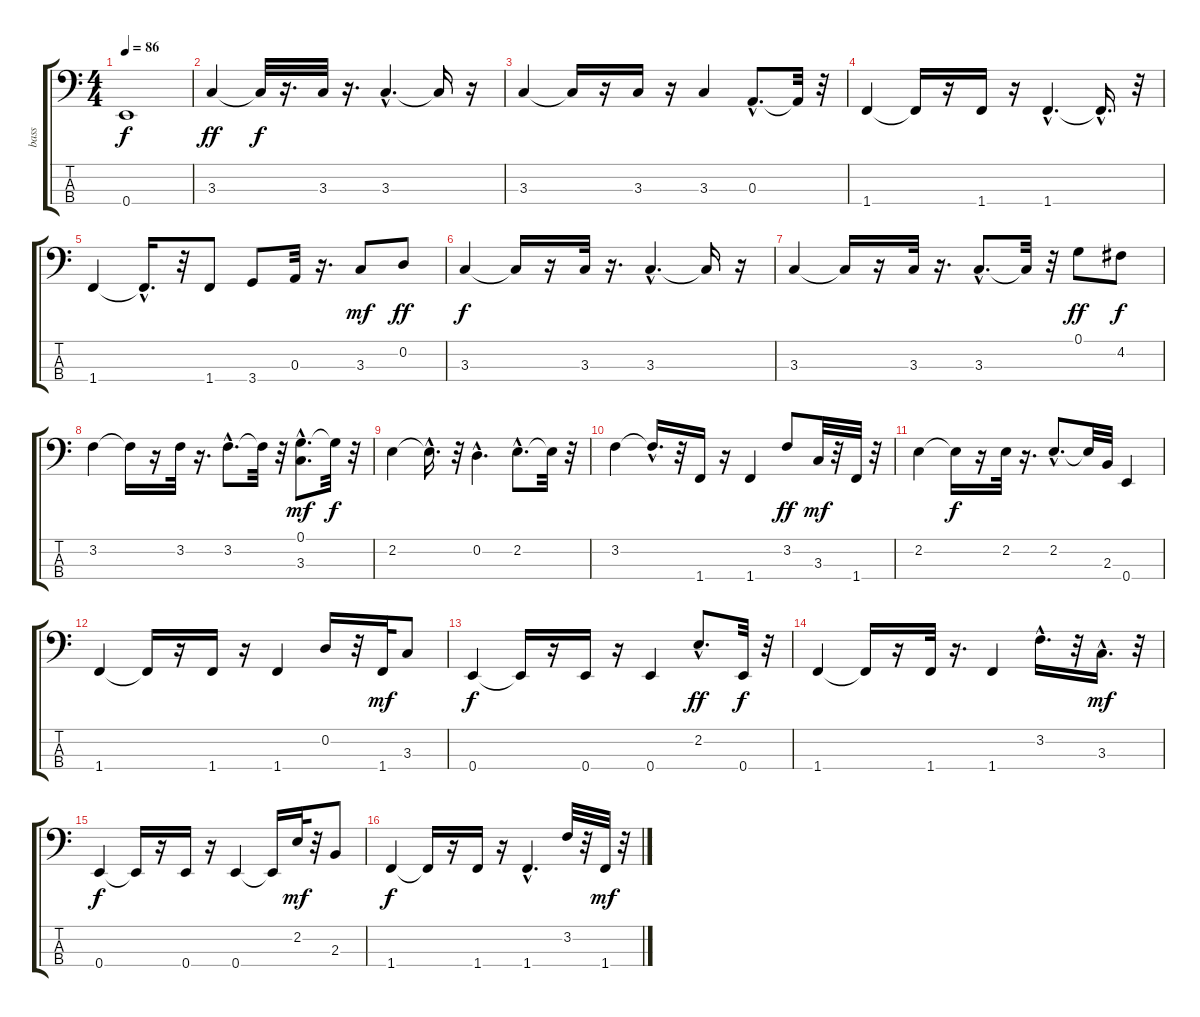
\track ("bass" "bass") {instrument electricbassfinger}
\staff {score tabs}
\tuning (G2 D2 A1 E1) {hide}
\ts (4 4)
\tempo 86
\clef f4
\ks c
0.4{t}.1{dy f} |
3.3.4{dy ff} 3.3{t}.32{dy f} r.16{d} 3.3.32 r.16{d} 3.3{hac}.4{d} 3.3{t}.16 r.16 |
3.3.4 3.3{t}.16 r.16 3.3.16 r.16 3.3.4 0.3{hac}.8{d} 0.3{t}.32 r.32 |
1.4.4 1.4{t}.16 r.16 1.4.16 r.16 1.4{hac}.4{d} 1.4{hac t}.16{d} r.32 |
1.4.4 1.4{hac t}.16{d} r.32 1.4.8 3.4.8 0.3.32 r.16{d} 3.3.8{dy mf} 0.2.8{dy ff} |
3.3.4{dy f} 3.3{t}.16 r.16 3.3.32 r.16{d} 3.3{hac}.4{d} 3.3{t}.16 r.16 |
3.3.4 3.3{t}.16 r.16 3.3.32 r.16{d} 3.3{hac}.8{d} 3.3{t}.32 r.32 0.1.8{dy ff} 4.2.8{dy f} |
3.2.4 3.2{t}.16 r.16 3.2.32 r.16{d} 3.2{hac}.8{d} 3.2{t}.32 r.32 (0.1{hac} 3.3).8{d dy mf} 0.1{t}.32{dy f} r.32 |
2.2.4 2.2{hac t}.16{d} r.32 0.2{hac}.4{d} 2.2{hac}.8{d} 2.2{t}.32 r.32 |
3.2.4 3.2{hac t}.16{d} r.32 1.4.16 r.16 1.4.4 3.2.8{dy ff} 3.3.32{dy mf} r.32 1.4.32 r.32 |
2.2.4 2.2{t}.16{dy f} r.16 2.2.32 r.16{d} 2.2{hac}.8{d} 2.2{t}.32 2.3.32 0.4.4 |
1.4.4 1.4{t}.16 r.16 1.4.16 r.16 1.4.4 0.2.16 r.32 1.4.32{dy mf} 3.3.8 |
0.4.4{dy f} 0.4{t}.16 r.16 0.4.16 r.16 0.4.4 2.2{hac}.8{d dy ff} 0.4.32{dy f} r.32 |
1.4.4 1.4{t}.16 r.16 1.4.32 r.16{d} 1.4.4 3.2{hac}.16{d} r.32 3.3{hac}.16{d dy mf} r.32 |
0.4.4{dy f} 0.4{t}.16 r.16 0.4.16 r.16 0.4.4 0.4{t}.16 2.2.32{dy mf} r.32 2.3.8 |
1.4.4{dy f} 1.4{t}.16 r.16 1.4.16 r.16 1.4{hac}.4{d} 3.2.32 r.32 1.4.32{dy mf} r.32
